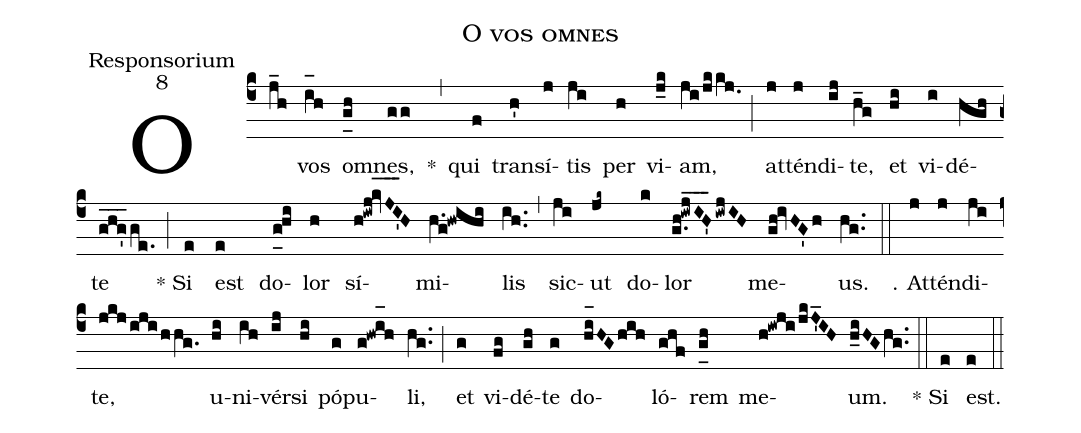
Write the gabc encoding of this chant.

name:O vos omnes;
office-part:Responsorium;
mode:8;
%%
(c4) O(j_h) vos(i_[oh:h]h) o(g_[uh:l]h)mnes,(gg) *(,) qui(f) trans(h')í(j)tis(ji) per(h) vi(j_k)am,(ji/jkkj.0) (;) at(j)tén(j)di(ij)te,(h_g) et(hi) vi(i)dé(hgh)te(g_h_g'_ge.) (;) * Si(e) est(e) do(g_0[uh:l]hi)lor(h) sí(h!iwj!kv_[oh:h+1mm]J_[oh:h+1mm]I'_3[oh:h+1mm]H)mi(h.g!hwihi)lis(ih..) (,) sic(ji)ut(jk~) do(k)lor(g.h!iwj_I_H'_3iwjIH) me(gh!ivHG'h)us.(hg..) (::)
℣. At(j)tén(j)di(ji)te,(jkjijihhg.) u(hi)ni(ih)vér(ij)si(hi) pó(g)pu(g!hwi_[oh:h]h)li,(hg..) (;) et(g) vi(fg)dé(gh)te(g) do(hi_[oh:h]HGhih)ló(ghf)rem(g_[uh:l]h) me(h!iwji/jkJ'_IH)um.(h_iHGhg..) (::) * Si(e) est.(e) (::)
